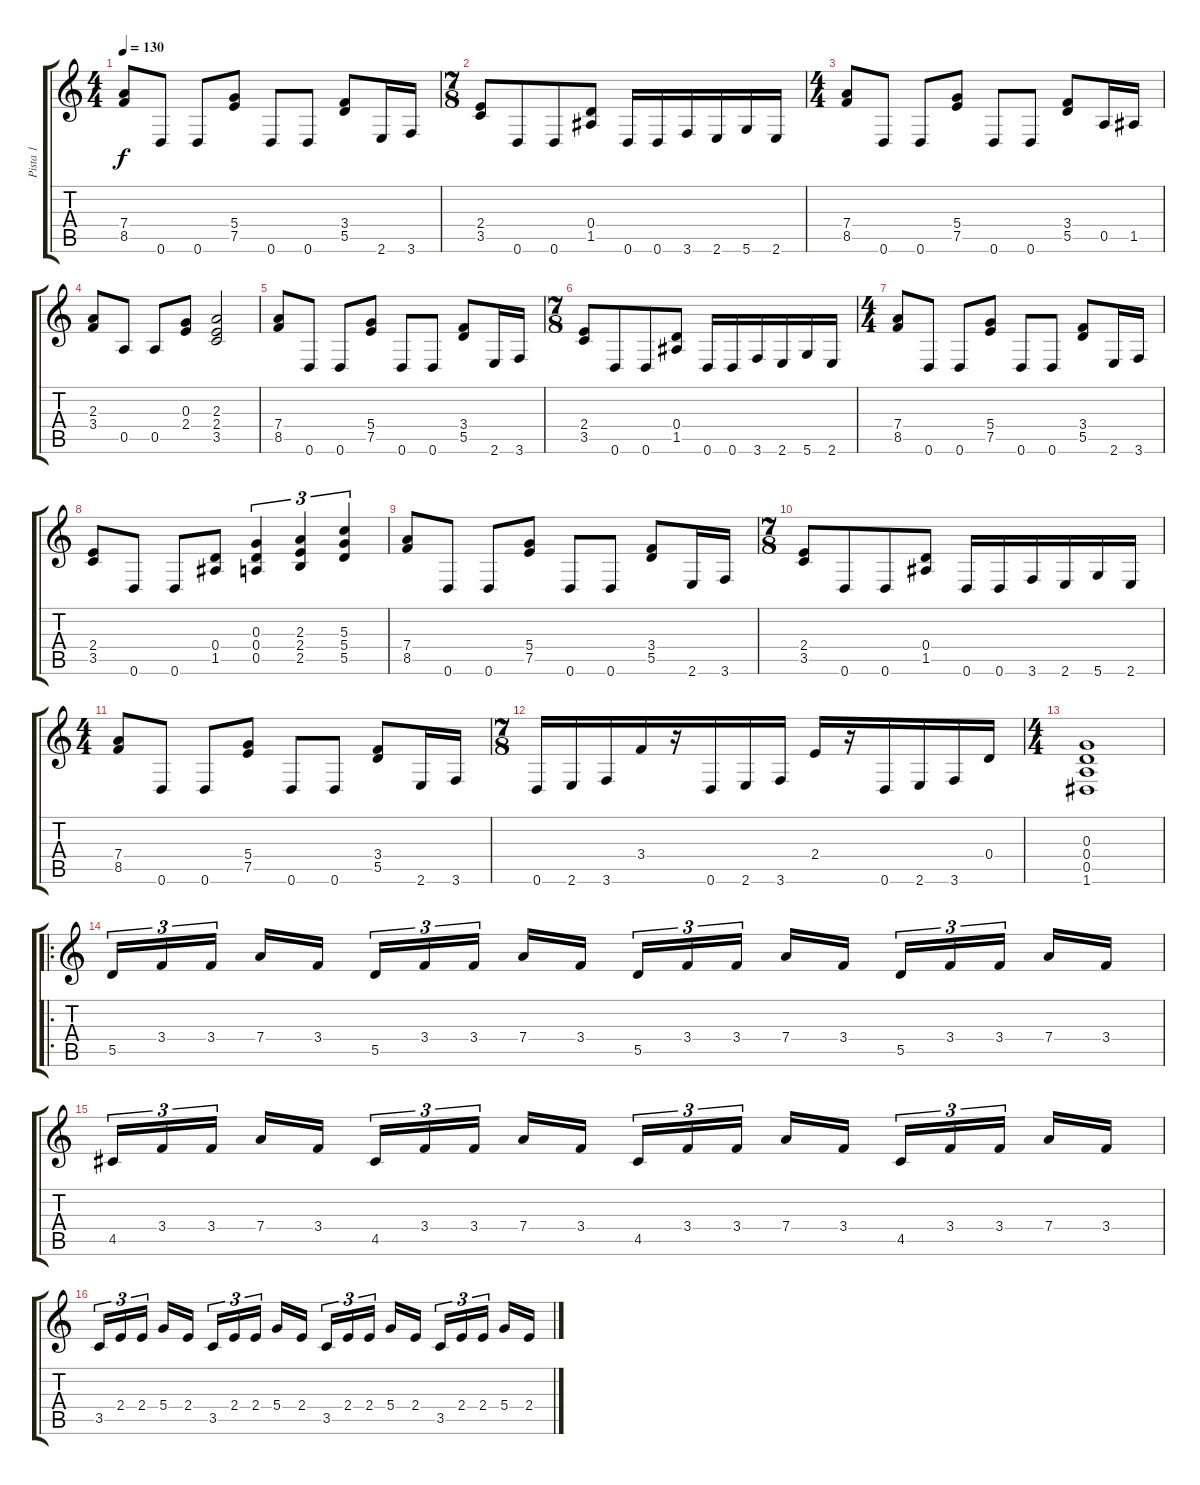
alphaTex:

\track ("Pista 1" "Pista 1") {instrument acousticguitarnylon}
\staff {score tabs}
\tuning (E4 B3 G3 D3 A2 D2) {hide}
\ts (4 4)
\tempo 130
\clef g2
\ks c
(7.4 8.5).8{dy f} 0.6.8 0.6.8 (5.4 7.5).8 0.6.8 0.6.8 (3.4 5.5).8 2.6.16 3.6.16 |
\ts (7 8)
(2.4 3.5).8 0.6.8 0.6.8 (0.4 1.5).8 0.6.16 0.6.16 3.6.16 2.6.16 5.6.16 2.6.16 |
\ts (4 4)
(7.4 8.5).8 0.6.8 0.6.8 (5.4 7.5).8 0.6.8 0.6.8 (3.4 5.5).8 0.5.16 1.5.16 |
(2.3 3.4).8 0.5.8 0.5.8 (0.3 2.4).8 (2.3 2.4 3.5).2 |
(7.4 8.5).8 0.6.8 0.6.8 (5.4 7.5).8 0.6.8 0.6.8 (3.4 5.5).8 2.6.16 3.6.16 |
\ts (7 8)
(2.4 3.5).8 0.6.8 0.6.8 (0.4 1.5).8 0.6.16 0.6.16 3.6.16 2.6.16 5.6.16 2.6.16 |
\ts (4 4)
(7.4 8.5).8 0.6.8 0.6.8 (5.4 7.5).8 0.6.8 0.6.8 (3.4 5.5).8 2.6.16 3.6.16 |
(2.4 3.5).8 0.6.8 0.6.8 (0.4 1.5).8 (0.3 0.4 0.5).4{tu (3 2)} (2.3 2.4 2.5).4{tu (3 2)} (5.3 5.4 5.5).4{tu (3 2)} |
(7.4 8.5).8 0.6.8 0.6.8 (5.4 7.5).8 0.6.8 0.6.8 (3.4 5.5).8 2.6.16 3.6.16 |
\ts (7 8)
(2.4 3.5).8 0.6.8 0.6.8 (0.4 1.5).8 0.6.16 0.6.16 3.6.16 2.6.16 5.6.16 2.6.16 |
\ts (4 4)
(7.4 8.5).8 0.6.8 0.6.8 (5.4 7.5).8 0.6.8 0.6.8 (3.4 5.5).8 2.6.16 3.6.16 |
\ts (7 8)
0.6.16 2.6.16 3.6.16 3.4.16 r.16 0.6.16 2.6.16 3.6.16 2.4.16 r.16 0.6.16 2.6.16 3.6.16 0.4.16 |
\ts (4 4)
(0.3 0.4 0.5 1.6).1 |
\ro
5.5.16{tu (3 2)} 3.4.16{tu (3 2)} 3.4.16{tu (3 2) beam splitsecondary} 7.4.16 3.4.16 5.5.16{tu (3 2)} 3.4.16{tu (3 2)} 3.4.16{tu (3 2) beam splitsecondary} 7.4.16 3.4.16 5.5.16{tu (3 2)} 3.4.16{tu (3 2)} 3.4.16{tu (3 2) beam splitsecondary} 7.4.16 3.4.16 5.5.16{tu (3 2)} 3.4.16{tu (3 2)} 3.4.16{tu (3 2) beam splitsecondary} 7.4.16 3.4.16 |
4.5.16{tu (3 2)} 3.4.16{tu (3 2)} 3.4.16{tu (3 2) beam splitsecondary} 7.4.16 3.4.16 4.5.16{tu (3 2)} 3.4.16{tu (3 2)} 3.4.16{tu (3 2) beam splitsecondary} 7.4.16 3.4.16 4.5.16{tu (3 2)} 3.4.16{tu (3 2)} 3.4.16{tu (3 2) beam splitsecondary} 7.4.16 3.4.16 4.5.16{tu (3 2)} 3.4.16{tu (3 2)} 3.4.16{tu (3 2) beam splitsecondary} 7.4.16 3.4.16 |
3.5.16{tu (3 2)} 2.4.16{tu (3 2)} 2.4.16{tu (3 2) beam splitsecondary} 5.4.16 2.4.16 3.5.16{tu (3 2)} 2.4.16{tu (3 2)} 2.4.16{tu (3 2) beam splitsecondary} 5.4.16 2.4.16 3.5.16{tu (3 2)} 2.4.16{tu (3 2)} 2.4.16{tu (3 2) beam splitsecondary} 5.4.16 2.4.16 3.5.16{tu (3 2)} 2.4.16{tu (3 2)} 2.4.16{tu (3 2) beam splitsecondary} 5.4.16 2.4.16
